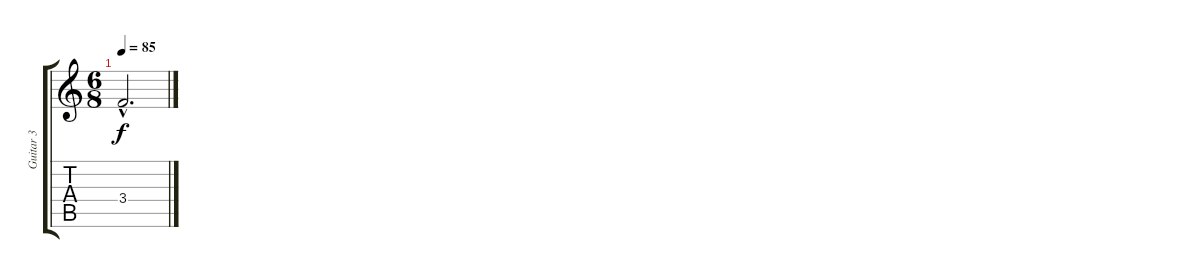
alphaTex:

\track ("Guitar 3" "Guitar 3") {instrument acousticguitarsteel}
\staff {score tabs}
\tuning (E4 B3 G3 D3 A2 E2) {hide}
\ts (6 8)
\tempo 85
\clef g2
\ks c
3.4{hac t}.2{d dy f}
